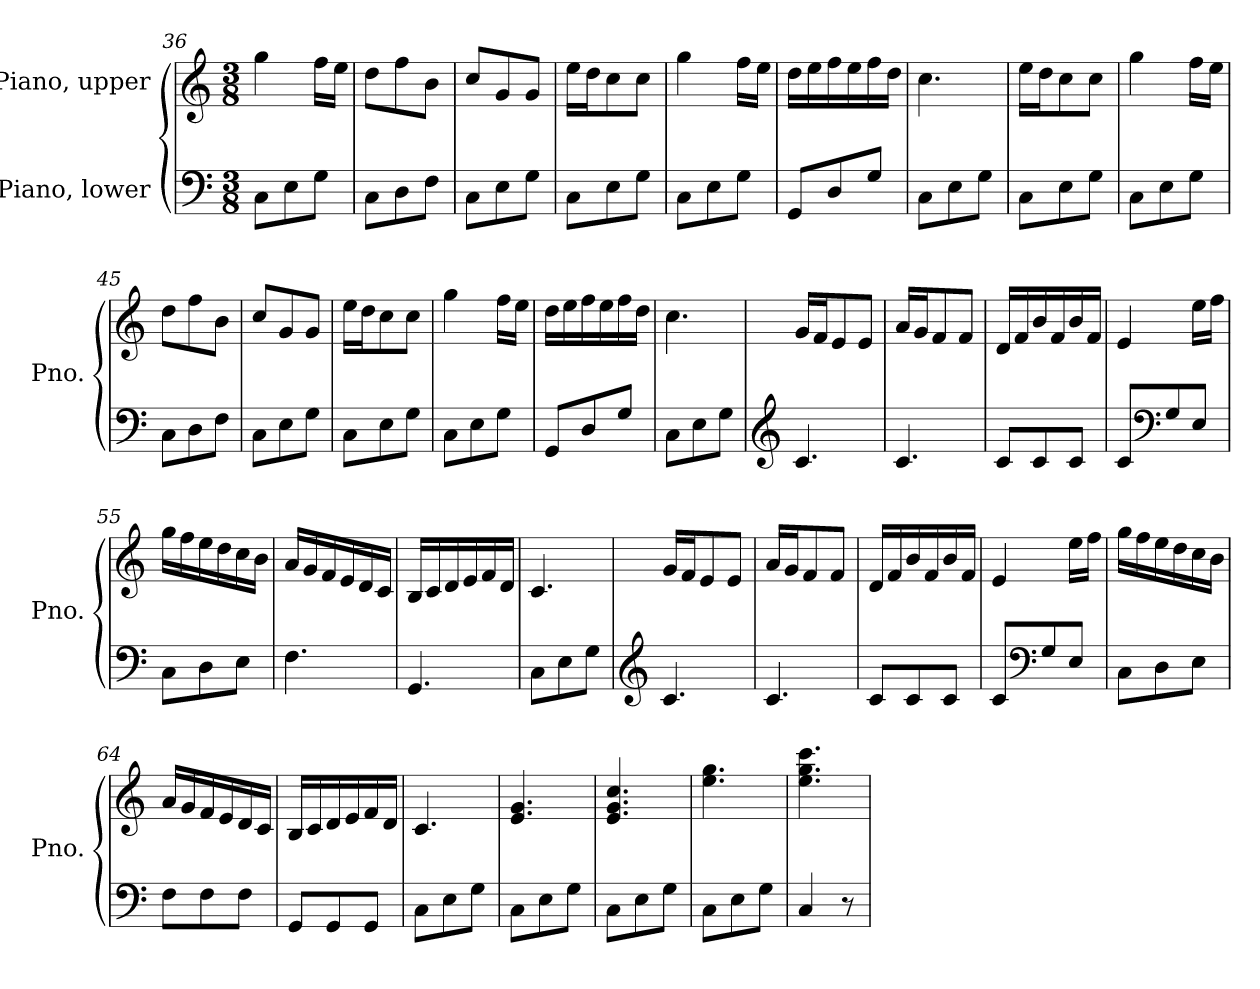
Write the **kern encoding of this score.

**kern	**kern
*part2	*part1
*staff2	*staff1
*I"Piano, lower	*I"Piano, upper
*I'Pno.	*I'Pno.
*clefF4	*clefG2
*k[]	*k[]
*M3/8	*M3/8
=36	=36
8C\L	4gg\
8E\	.
8G\J	16ff\LL
.	16ee\JJ
=37	=37
8C\L	8dd\L
8D\	8ff\
8F\J	8b\J
=38	=38
8C\L	8cc/L
8E\	8g/
8G\J	8g/J
=39	=39
8C\L	16ee\LL
.	16dd\J
8E\	8cc\
8G\J	8cc\J
=40	=40
8C\L	4gg\
8E\	.
8G\J	16ff\LL
.	16ee\JJ
=41	=41
8GG/L	16dd\LL
.	16ee\
8D/	16ff\
.	16ee\
8G/J	16ff\
.	16dd\JJ
=42	=42
8C\L	4.cc\
8E\	.
8G\J	.
=43	=43
8C\L	16ee\LL
.	16dd\J
8E\	8cc\
8G\J	8cc\J
!!LO:PB:g=z
=44	=44
8C\L	4gg\
8E\	.
8G\J	16ff\LL
.	16ee\JJ
=45	=45
8C\L	8dd\L
8D\	8ff\
8F\J	8b\J
=46	=46
8C\L	8cc/L
8E\	8g/
8G\J	8g/J
=47	=47
8C\L	16ee\LL
.	16dd\J
8E\	8cc\
8G\J	8cc\J
=48	=48
8C\L	4gg\
8E\	.
8G\J	16ff\LL
.	16ee\JJ
=49	=49
8GG/L	16dd\LL
.	16ee\
8D/	16ff\
.	16ee\
8G/J	16ff\
.	16dd\JJ
=50	=50
8C\L	4.cc\
8E\	.
8G\J	.
=51	=51
*clefG2	*
4.c/	16g/LL
.	16f/J
.	8e/
.	8e/J
!!LO:LB:g=z
=52	=52
4.c/	16a/LL
.	16g/J
.	8f/
.	8f/J
=53	=53
8c/L	16d/LL
.	16f/
8c/	16b/
.	16f/
8c/J	16b/
.	16f/JJ
=54	=54
8c/L	4e/
*clefF4	*
8G/	.
8E/J	16ee\LL
.	16ff\JJ
=55	=55
8C\L	16gg\LL
.	16ff\
8D\	16ee\
.	16dd\
8E\J	16cc\
.	16b\JJ
=56	=56
4.F\	16a/LL
.	16g/
.	16f/
.	16e/
.	16d/
.	16c/JJ
=57	=57
4.GG/	16B/LL
.	16c/
.	16d/
.	16e/
.	16f/
.	16d/JJ
=58	=58
8C\L	4.c/
8E\	.
8G\J	.
!!LO:LB:g=z
=59	=59
*clefG2	*
4.c/	16g/LL
.	16f/J
.	8e/
.	8e/J
=60	=60
4.c/	16a/LL
.	16g/J
.	8f/
.	8f/J
=61	=61
8c/L	16d/LL
.	16f/
8c/	16b/
.	16f/
8c/J	16b/
.	16f/JJ
=62	=62
8c/L	4e/
*clefF4	*
8G/	.
8E/J	16ee\LL
.	16ff\JJ
=63	=63
8C\L	16gg\LL
.	16ff\
8D\	16ee\
.	16dd\
8E\J	16cc\
.	16b\JJ
=64	=64
8F\L	16a/LL
.	16g/
8F\	16f/
.	16e/
8F\J	16d/
.	16c/JJ
=65	=65
8GG/L	16B/LL
.	16c/
8GG/	16d/
.	16e/
8GG/J	16f/
.	16d/JJ
!!LO:LB:g=z
=66	=66
8C\L	4.c/
8E\	.
8G\J	.
=67	=67
8C\L	4.e/ 4.g/
8E\	.
8G\J	.
=68	=68
8C\L	4.e/ 4.g/ 4.cc/
8E\	.
8G\J	.
=69	=69
8C\L	4.ee\ 4.gg\
8E\	.
8G\J	.
=70	=70
4C/	4.ee\ 4.gg\ 4.ccc\
8r	.
=	=
*-	*-
